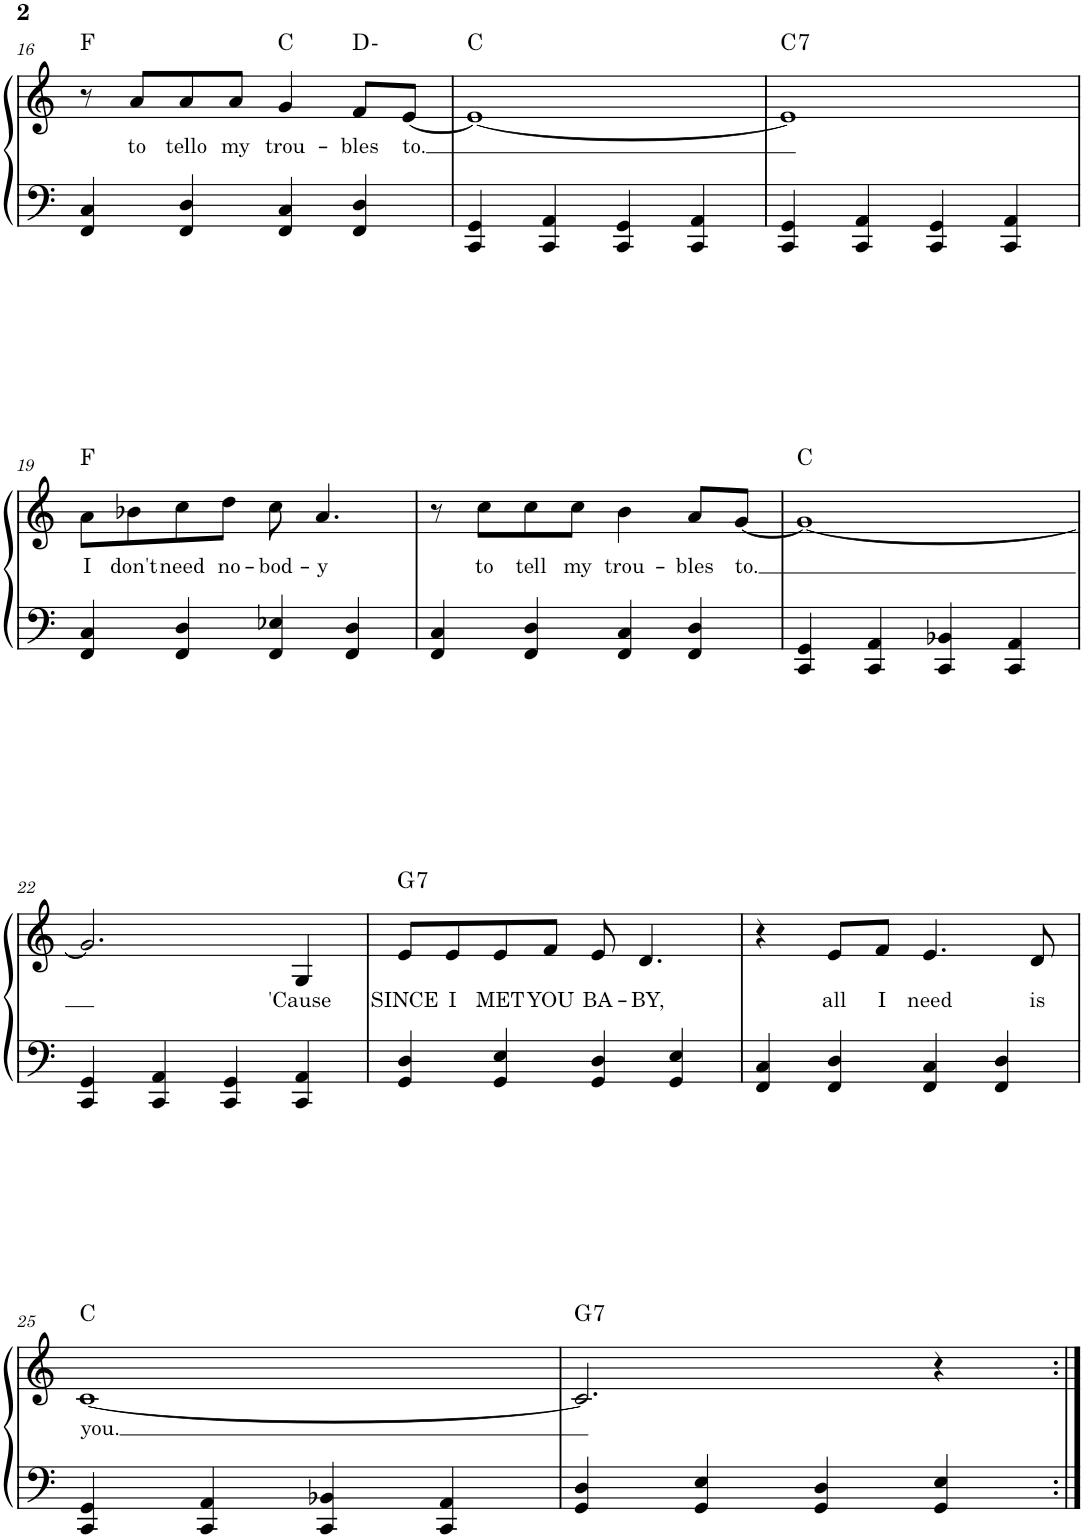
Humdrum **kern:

**kern	**kern	**text	**harte
*part1	*part1	*part1	*part1
*staff2	*staff1	*staff1	*
*I"Piano	*	*	*
*I'Pno.	*	*	*
!!LO:PB:g=z
*clefF4	*clefG2	*	*
*k[]	*k[]	*	*
*M4/4	*M4/4	*	*
=16	=16	=16	=16
4FF/ 4C/	8r	.	F:maj
!	!	!LO:LY:b	!
.	8a/L	to	.
!	!	!LO:LY:b	!
4FF/ 4D/	8a/	tello	.
!	!	!LO:LY:b	!
.	8a/J	my	.
!	!	!LO:LY:b	!
4FF/ 4C/	4g/	trou-	C:maj
!	!	!LO:LY:b	!
4FF/ 4D/	8f/L	-bles	D:min
!	!	!LO:LY:b	!
.	[8e/J	to.	.
=17	=17	=17	=17
4CC/ 4GG/	1e_	.	C:maj
4CC/ 4AA/	.	.	.
4CC/ 4GG/	.	.	.
4CC/ 4AA/	.	.	.
=18	=18	=18	=18
!	!	!	!LO:H:kt=7
4CC/ 4GG/	1e]	.	C:7
4CC/ 4AA/	.	.	.
4CC/ 4GG/	.	.	.
4CC/ 4AA/	.	.	.
!!LO:LB:g=z
=19	=19	=19	=19
!	!	!LO:LY:b	!
4FF/ 4C/	8a\L	I	F:maj
!	!	!LO:LY:b	!
.	8b-X\	don't	.
!	!	!LO:LY:b	!
4FF/ 4D/	8cc\	need	.
!	!	!LO:LY:b	!
.	8dd\J	no-	.
!	!	!LO:LY:b	!
4FF/ 4E-X/	8cc\	-bod-	.
!	!	!LO:LY:b	!
.	4.a/	-y	.
4FF/ 4D/	.	.	.
=20	=20	=20	=20
4FF/ 4C/	8r	.	.
!	!	!LO:LY:b	!
.	8cc\L	to	.
!	!	!LO:LY:b	!
4FF/ 4D/	8cc\	tell	.
!	!	!LO:LY:b	!
.	8cc\J	my	.
!	!	!LO:LY:b	!
4FF/ 4C/	4b\	trou-	.
!	!	!LO:LY:b	!
4FF/ 4D/	8a/L	-bles	.
!	!	!LO:LY:b	!
.	[8g/J	to.	.
=21	=21	=21	=21
4CC/ 4GG/	1g_	.	C:maj
4CC/ 4AA/	.	.	.
4CC/ 4BB-X/	.	.	.
4CC/ 4AA/	.	.	.
!!LO:LB:g=z
=22	=22	=22	=22
4CC/ 4GG/	2.g/]	.	.
4CC/ 4AA/	.	.	.
4CC/ 4GG/	.	.	.
!	!	!LO:LY:b	!
4CC/ 4AA/	4G/	'Cause	.
=23	=23	=23	=23
!	!	!LO:LY:b	!LO:H:kt=7
4GG/ 4D/	8e/L	SINCE	G:7
!	!	!LO:LY:b	!
.	8e/	I	.
!	!	!LO:LY:b	!
4GG/ 4E/	8e/	MET	.
!	!	!LO:LY:b	!
.	8f/J	YOU	.
!	!	!LO:LY:b	!
4GG/ 4D/	8e/	BA-	.
!	!	!LO:LY:b	!
.	4.d/	-BY,	.
4GG/ 4E/	.	.	.
=24	=24	=24	=24
4FF/ 4C/	4r	.	.
!	!	!LO:LY:b	!
4FF/ 4D/	8e/L	all	.
!	!	!LO:LY:b	!
.	8f/J	I	.
!	!	!LO:LY:b	!
4FF/ 4C/	4.e/	need	.
4FF/ 4D/	.	.	.
!	!	!LO:LY:b	!
.	8d/	is	.
!!LO:LB:g=z
=25	=25	=25	=25
!	!	!LO:LY:b	!
4CC/ 4GG/	[1c	you.	C:maj
4CC/ 4AA/	.	.	.
4CC/ 4BB-X/	.	.	.
4CC/ 4AA/	.	.	.
=26	=26	=26	=26
!	!	!	!LO:H:kt=7
4GG/ 4D/	2.c/]	.	G:7
4GG/ 4E/	.	.	.
4GG/ 4D/	.	.	.
4GG/ 4E/	4r	.	.
=:|!	=:|!	=:|!	=:|!
*-	*-	*-	*-
